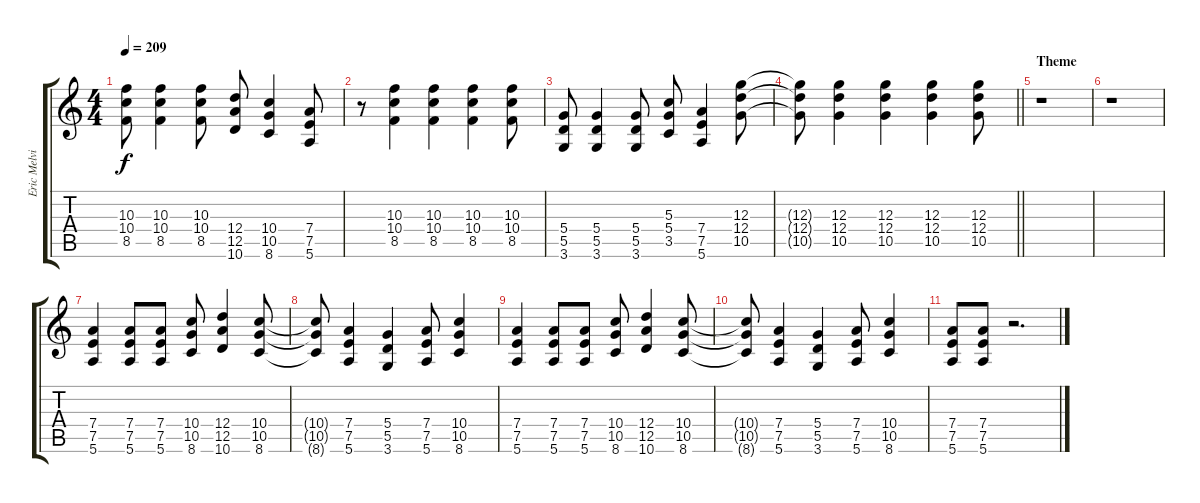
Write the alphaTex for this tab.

\track ("Eric Melvin" "Eric Melvi") {instrument overdrivenguitar}
\staff {score tabs}
\tuning (E4 B3 G3 D3 A2 E2) {hide}
\ts (4 4)
\tempo 209
\clef g2
\ks c
(10.3 10.4 8.5).8{dy f} (10.3 10.4 8.5).4 (10.3 10.4 8.5).8 (12.4 12.5 10.6).8 (10.4 10.5 8.6).4 (7.4 7.5 5.6).8 |
r.8 (10.3 10.4 8.5).4 (10.3 10.4 8.5).4 (10.3 10.4 8.5).4 (10.3 10.4 8.5).8 |
(5.4 5.5 3.6).8 (5.4 5.5 3.6).4 (5.4 5.5 3.6).8 (5.3 5.4 3.5).8 (7.4 7.5 5.6).4 (12.3 12.4 10.5).8 |
\barLineRight lightlight
(12.3{t} 12.4{t} 10.5{t}).8 (12.3 12.4 10.5).4 (12.3 12.4 10.5).4 (12.3 12.4 10.5).4 (12.3 12.4 10.5).8 |
\section ("" "Theme")
r.1 |
r.1 |
(7.4 7.5 5.6).4 (7.4 7.5 5.6).8 (7.4 7.5 5.6).8 (10.4 10.5 8.6).8 (12.4 12.5 10.6).4 (10.4 10.5 8.6).8 |
(10.4{t} 10.5{t} 8.6{t}).8 (7.4 7.5 5.6).4 (5.4 5.5 3.6).4 (7.4 7.5 5.6).8 (10.4 10.5 8.6).4 |
(7.4 7.5 5.6).4 (7.4 7.5 5.6).8 (7.4 7.5 5.6).8 (10.4 10.5 8.6).8 (12.4 12.5 10.6).4 (10.4 10.5 8.6).8 |
(10.4{t} 10.5{t} 8.6{t}).8 (7.4 7.5 5.6).4 (5.4 5.5 3.6).4 (7.4 7.5 5.6).8 (10.4 10.5 8.6).4 |
(7.4 7.5 5.6).8 (7.4 7.5 5.6).8 r.2{d}
